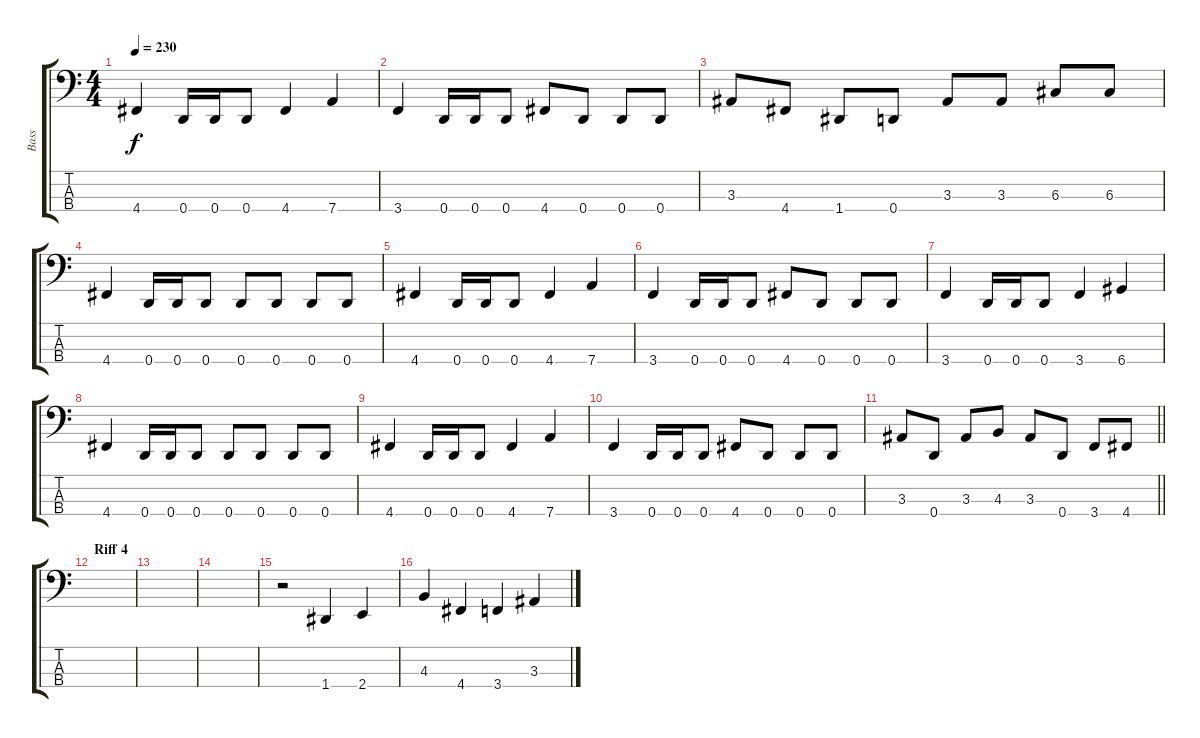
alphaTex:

\track ("Bass" "Bass") {instrument electricbassfinger}
\staff {score tabs}
\tuning (F2 C2 G1 D1) {hide}
\ts (4 4)
\tempo 230
\clef f4
\ks c
4.4.4{dy f} 0.4.16 0.4.16 0.4.8 4.4.4 7.4.4 |
3.4.4 0.4.16 0.4.16 0.4.8 4.4.8 0.4.8 0.4.8 0.4.8 |
3.3.8 4.4.8 1.4.8 0.4.8 3.3.8 3.3.8 6.3.8 6.3.8 |
4.4.4 0.4.16 0.4.16 0.4.8 0.4.8 0.4.8 0.4.8 0.4.8 |
4.4.4 0.4.16 0.4.16 0.4.8 4.4.4 7.4.4 |
3.4.4 0.4.16 0.4.16 0.4.8 4.4.8 0.4.8 0.4.8 0.4.8 |
3.4.4 0.4.16 0.4.16 0.4.8 3.4.4 6.4.4 |
4.4.4 0.4.16 0.4.16 0.4.8 0.4.8 0.4.8 0.4.8 0.4.8 |
4.4.4 0.4.16 0.4.16 0.4.8 4.4.4 7.4.4 |
3.4.4 0.4.16 0.4.16 0.4.8 4.4.8 0.4.8 0.4.8 0.4.8 |
\barLineRight lightlight
3.3.8 0.4.8 3.3.8 4.3.8 3.3.8 0.4.8 3.4.8 4.4.8 |
\section ("" "Riff 4")
|
|
|
r.2 1.4.4 2.4.4 |
4.3.4 4.4.4 3.4.4 3.3.4
